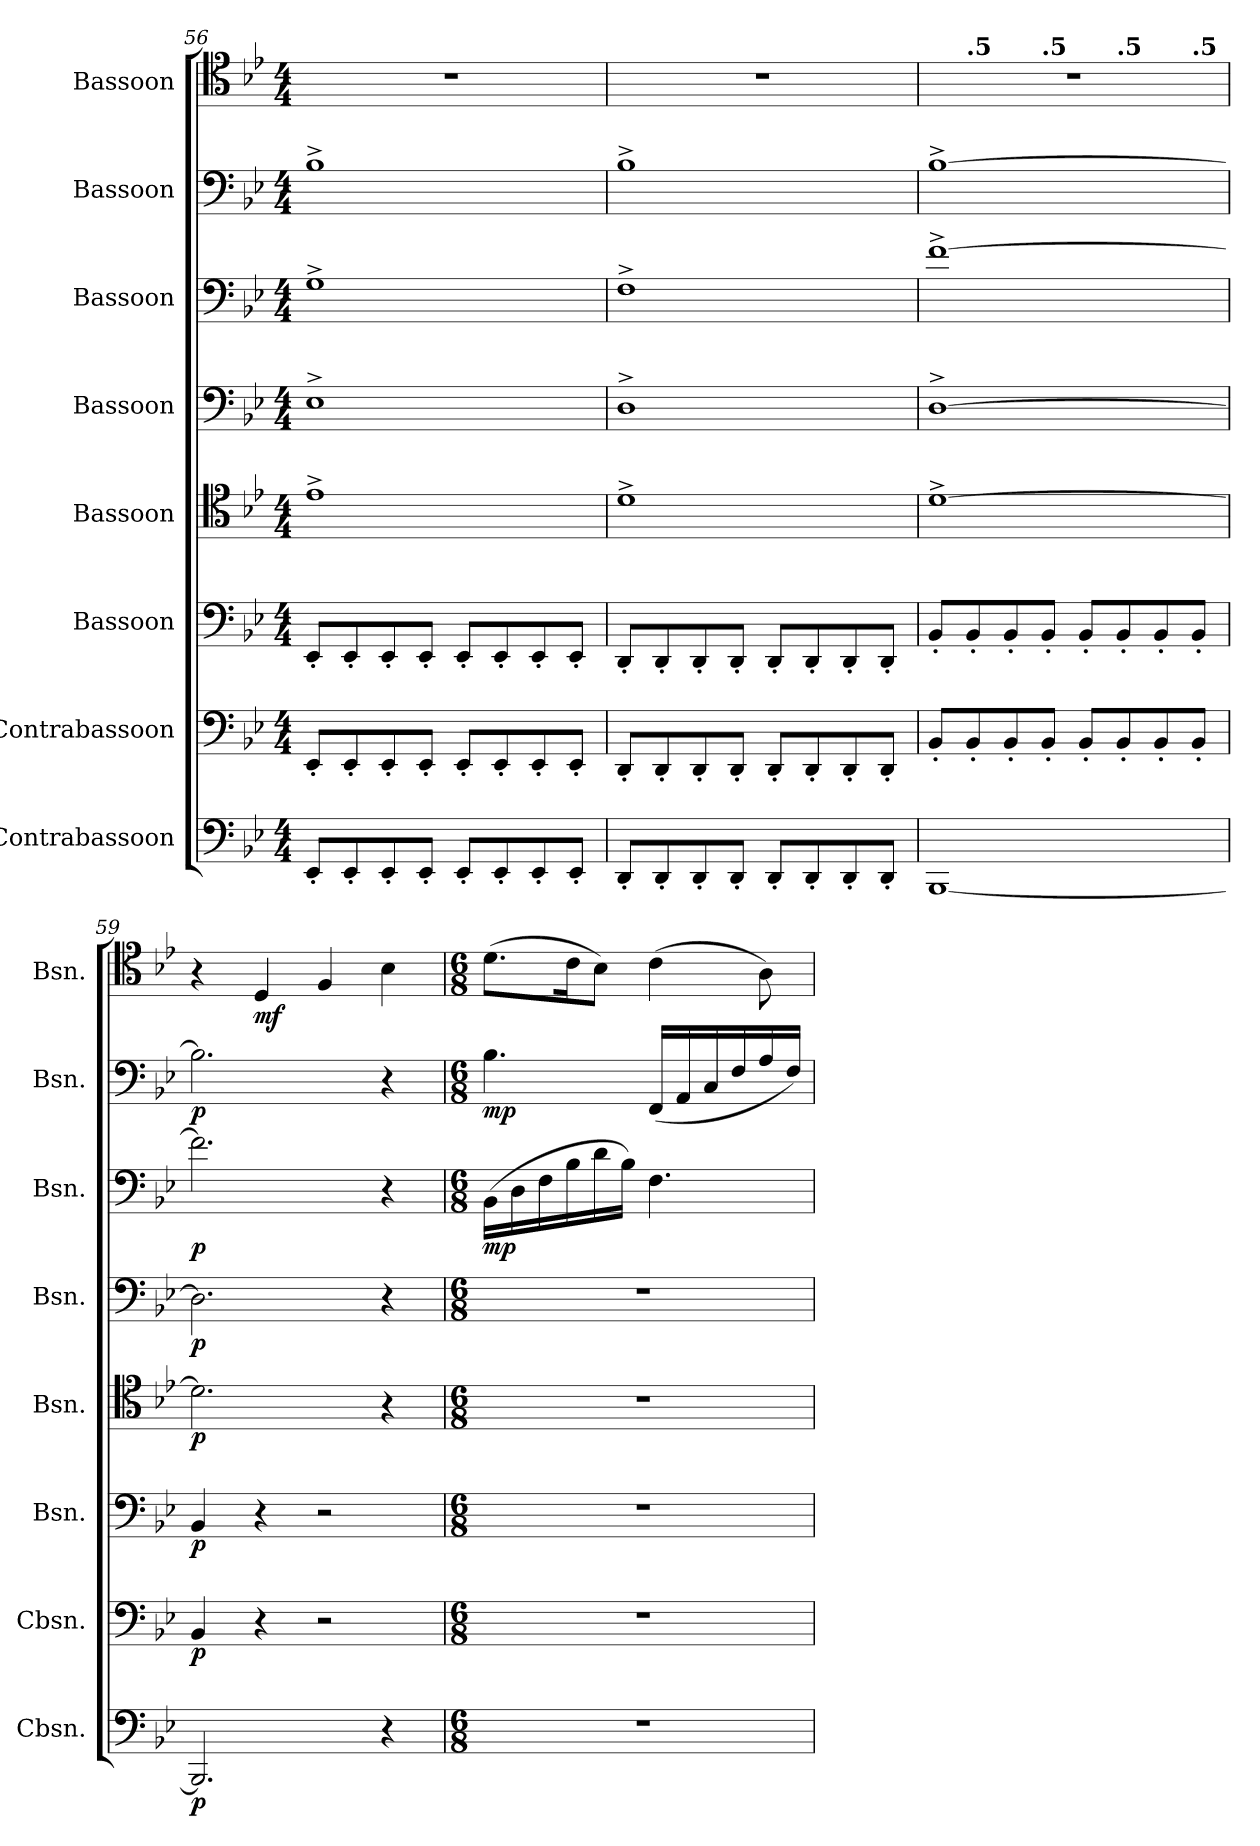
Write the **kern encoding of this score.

**kern	**dynam	**kern	**dynam	**kern	**dynam	**kern	**dynam	**kern	**dynam	**kern	**dynam	**kern	**dynam	**kern	**dynam
*part8	*part8	*part7	*part7	*part6	*part6	*part5	*part5	*part4	*part4	*part3	*part3	*part2	*part2	*part1	*part1
*staff8	*staff8	*staff7	*staff7	*staff6	*staff6	*staff5	*staff5	*staff4	*staff4	*staff3	*staff3	*staff2	*staff2	*staff1	*staff1
*I"Contrabassoon	*	*I"Contrabassoon	*	*I"Bassoon	*	*I"Bassoon	*	*I"Bassoon	*	*I"Bassoon	*	*I"Bassoon	*	*I"Bassoon	*
*I'Cbsn.	*	*I'Cbsn.	*	*I'Bsn.	*	*I'Bsn.	*	*I'Bsn.	*	*I'Bsn.	*	*I'Bsn.	*	*I'Bsn.	*
*clefF4	*	*clefF4	*	*clefF4	*	*clefC4	*	*clefF4	*	*clefF4	*	*clefF4	*	*clefC4	*
*ITrd7c12	*	*ITrd7c12	*	*	*	*	*	*	*	*	*	*	*	*	*
*k[b-e-]	*	*k[b-e-]	*	*k[b-e-]	*	*k[b-e-]	*	*k[b-e-]	*	*k[b-e-]	*	*k[b-e-]	*	*k[b-e-]	*
*M4/4	*	*M4/4	*	*M4/4	*	*M4/4	*	*M4/4	*	*M4/4	*	*M4/4	*	*M4/4	*
=56	=56	=56	=56	=56	=56	=56	=56	=56	=56	=56	=56	=56	=56	=56	=56
8EEE-'/L	.	8EEE-'/L	.	8EE-'/L	.	1e-^	.	1E-^	.	1G^	.	1B-^	.	1r	.
8EEE-'/	.	8EEE-'/	.	8EE-'/	.	.	.	.	.	.	.	.	.	.	.
8EEE-'/	.	8EEE-'/	.	8EE-'/	.	.	.	.	.	.	.	.	.	.	.
8EEE-'/J	.	8EEE-'/J	.	8EE-'/J	.	.	.	.	.	.	.	.	.	.	.
8EEE-'/L	.	8EEE-'/L	.	8EE-'/L	.	.	.	.	.	.	.	.	.	.	.
8EEE-'/	.	8EEE-'/	.	8EE-'/	.	.	.	.	.	.	.	.	.	.	.
8EEE-'/	.	8EEE-'/	.	8EE-'/	.	.	.	.	.	.	.	.	.	.	.
8EEE-'/J	.	8EEE-'/J	.	8EE-'/J	.	.	.	.	.	.	.	.	.	.	.
=57	=57	=57	=57	=57	=57	=57	=57	=57	=57	=57	=57	=57	=57	=57	=57
8DDD'/L	.	8DDD'/L	.	8DD'/L	.	1d^	.	1D^	.	1F^	.	1B-^	.	1r	.
8DDD'/	.	8DDD'/	.	8DD'/	.	.	.	.	.	.	.	.	.	.	.
8DDD'/	.	8DDD'/	.	8DD'/	.	.	.	.	.	.	.	.	.	.	.
8DDD'/J	.	8DDD'/J	.	8DD'/J	.	.	.	.	.	.	.	.	.	.	.
8DDD'/L	.	8DDD'/L	.	8DD'/L	.	.	.	.	.	.	.	.	.	.	.
8DDD'/	.	8DDD'/	.	8DD'/	.	.	.	.	.	.	.	.	.	.	.
8DDD'/	.	8DDD'/	.	8DD'/	.	.	.	.	.	.	.	.	.	.	.
8DDD'/J	.	8DDD'/J	.	8DD'/J	.	.	.	.	.	.	.	.	.	.	.
=58	=58	=58	=58	=58	=58	=58	=58	=58	=58	=58	=58	=58	=58	=58	=58
*	*	*	*	*	*	*	*	*	*	*	*	*	*	*MM160	*
!	!	!	!	!	!	!	!	!	!	!	!	!	!	!LO:TX:a:i:t=rall.	!
*	*	*	*	*	*	*	*	*	*	*	*	*	*	*^	*
*	*	*	*	*	*	*	*	*	*	*	*	*	*	*	*^	*
*	*	*	*	*	*	*	*	*	*	*	*	*	*	*	*	*^	*
*	*	*	*	*	*	*	*	*	*	*	*	*	*	*	*	*	*^	*
*	*	*	*	*	*	*	*	*	*	*	*	*	*	*	*	*	*	*^	*
[1BBBB-	.	8BBB-'/L	.	8BB-'/L	.	[1d^	.	[1D^	.	[1f^	.	[1B-^	.	1r	8ryy	4.ryy	2ryy	4ryy	2.ryy	.
*	*	*	*	*	*	*	*	*	*	*	*	*	*	*MM146	*	*	*	*	*	*
!	!	!	!	!	!	!	!	!	!	!	!	!	!	!	!LO:TX:a:B:t=.5	!	!	!	!	!
.	.	8BBB-'/	.	8BB-'/	.	.	.	.	.	.	.	.	.	.	2..ryy	.	.	.	.	.
*	*	*	*	*	*	*	*	*	*	*	*	*	*	*MM133	*	*	*	*	*	*
.	.	8BBB-'/	.	8BB-'/	.	.	.	.	.	.	.	.	.	.	.	.	.	2.ryy	.	.
*	*	*	*	*	*	*	*	*	*	*	*	*	*	*MM119	*	*	*	*	*	*
!	!	!	!	!	!	!	!	!	!	!	!	!	!	!	!	!LO:TX:a:B:t=.5	!	!	!	!
.	.	8BBB-'/J	.	8BB-'/J	.	.	.	.	.	.	.	.	.	.	.	2ryy	.	.	.	.
*	*	*	*	*	*	*	*	*	*	*	*	*	*	*MM106	*	*	*	*	*	*
.	.	8BBB-'/L	.	8BB-'/L	.	.	.	.	.	.	.	.	.	.	.	.	8ryy	.	.	.
*	*	*	*	*	*	*	*	*	*	*	*	*	*	*MM92	*	*	*	*	*	*
!	!	!	!	!	!	!	!	!	!	!	!	!	!	!	!	!	!LO:TX:a:B:t=.5	!	!	!
.	.	8BBB-'/	.	8BB-'/	.	.	.	.	.	.	.	.	.	.	.	.	4.ryy	.	.	.
*	*	*	*	*	*	*	*	*	*	*	*	*	*	*MM79	*	*	*	*	*	*
.	.	8BBB-'/	.	8BB-'/	.	.	.	.	.	.	.	.	.	.	.	.	.	.	4ryy	.
*	*	*	*	*	*	*	*	*	*	*	*	*	*	*MM65	*	*	*	*	*	*
!	!	!	!	!	!	!	!	!	!	!	!	!	!	!	!	!LO:TX:a:B:t=.5	!	!	!	!
.	.	8BBB-'/J	.	8BB-'/J	.	.	.	.	.	.	.	.	.	.	.	8ryy	.	.	.	.
*	*	*	*	*	*	*	*	*	*	*	*	*	*	*v	*v	*v	*v	*v	*v	*
!!LO:PB:g=z
=59	=59	=59	=59	=59	=59	=59	=59	=59	=59	=59	=59	=59	=59	=59	=59
*	*	*	*	*	*	*	*	*	*	*	*	*	*	*MM52	*
*	*	*	*	*	*	*	*	*	*	*	*	*	*	*^	*
*	*	*	*	*	*	*	*	*	*	*	*	*	*	*	*^	*
*	*	*	*	*	*	*	*	*	*	*	*	*	*	*	*	*^	*
*	*	*	*	*	*	*	*	*	*	*	*	*	*	*	*	*	*^	*
*	*	*	*	*	*	*	*	*	*	*	*	*	*	*	*	*	*	*^	*
!	!LO:DY:b	!	!LO:DY:b	!	!LO:DY:b	!	!LO:DY:b	!	!LO:DY:b	!	!LO:DY:b	!	!LO:DY:b	!	!	!	!	!	!	!
*	*	*	*	*	*	*	*	*	*	*	*	*	*	*v	*v	*v	*v	*v	*v	*
2.BBBB-/]	p	4BBB-/	p	4BB-/	p	2.d\]	p	2.D\]	p	2.f\]	p	2.B-\]	p	4r	.
!	!	!	!	!	!	!	!	!	!	!	!	!	!	!	!LO:DY:b
.	.	4r	.	4r	.	.	.	.	.	.	.	.	.	4D/	mf
.	.	2r	.	2r	.	.	.	.	.	.	.	.	.	4F/	.
4r	.	.	.	.	.	4r	.	4r	.	4r	.	4r	.	4B-\	.
=60	=60	=60	=60	=60	=60	=60	=60	=60	=60	=60	=60	=60	=60	=60	=60
*M6/8	*	*M6/8	*	*M6/8	*	*M6/8	*	*M6/8	*	*M6/8	*	*M6/8	*	*M6/8	*
*	*	*	*	*	*	*	*	*	*	*	*	*	*	*MM78	*
!	!	!	!	!	!	!	!	!	!	!	!LO:DY:b	!	!LO:DY:b	!	!
2.r	.	2.r	.	2.r	.	2.r	.	2.r	.	(>16BB-\LL	mp	4.B-\	mp	(>8.d\L	.
.	.	.	.	.	.	.	.	.	.	16D\	.	.	.	.	.
.	.	.	.	.	.	.	.	.	.	16F\	.	.	.	.	.
.	.	.	.	.	.	.	.	.	.	16B-\	.	.	.	16c\K	.
.	.	.	.	.	.	.	.	.	.	16d\	.	.	.	8B-\J)	.
.	.	.	.	.	.	.	.	.	.	16B-\JJ)	.	.	.	.	.
.	.	.	.	.	.	.	.	.	.	4.F\	.	(<16FF/LL	.	(>4c\	.
.	.	.	.	.	.	.	.	.	.	.	.	16AA/	.	.	.
.	.	.	.	.	.	.	.	.	.	.	.	16C/	.	.	.
.	.	.	.	.	.	.	.	.	.	.	.	16F/	.	.	.
.	.	.	.	.	.	.	.	.	.	.	.	16A/	.	8A\)	.
.	.	.	.	.	.	.	.	.	.	.	.	16F/JJ)	.	.	.
=	=	=	=	=	=	=	=	=	=	=	=	=	=	=	=
*-	*-	*-	*-	*-	*-	*-	*-	*-	*-	*-	*-	*-	*-	*-	*-
